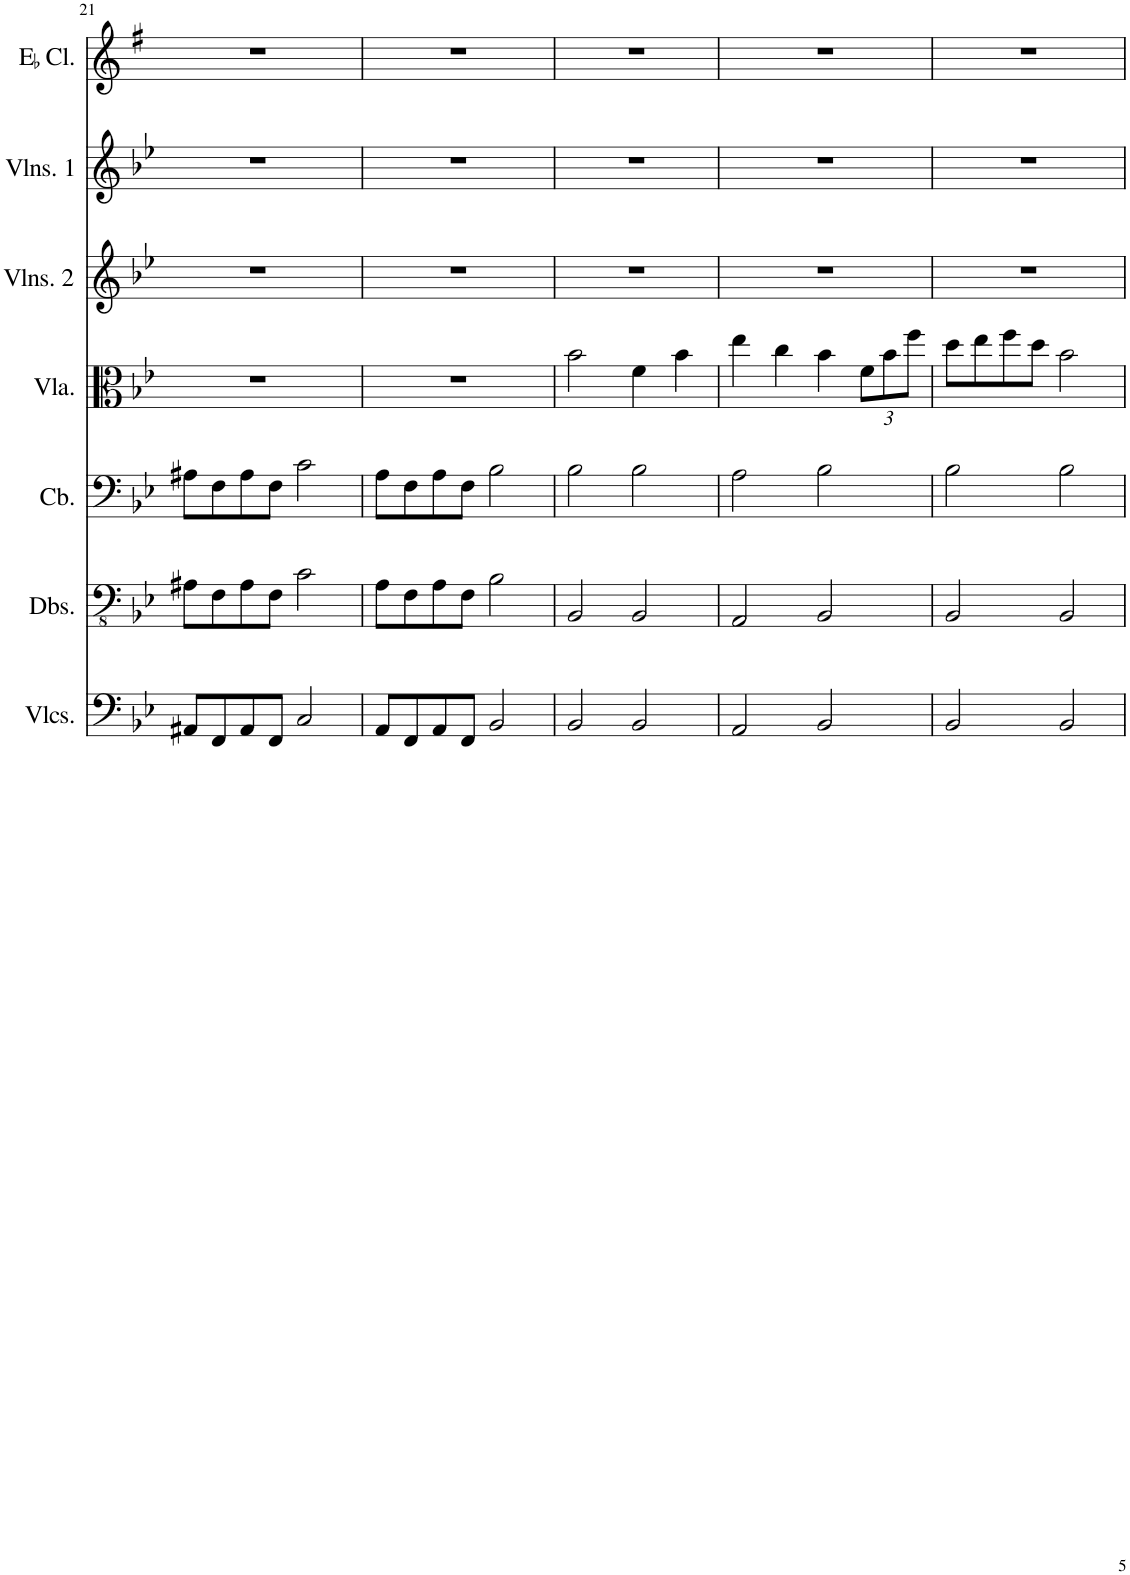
**kern	**kern	**kern	**kern	**kern	**kern	**kern
*part7	*part6	*part5	*part4	*part3	*part2	*part1
*staff7	*staff6	*staff5	*staff4	*staff3	*staff2	*staff1
*I"Violoncellos	*I"Double Basses	*I"Contrabass	*I"Viola	*I"Violins 2	*I"Violins 1	*I"EaccidentalFlat Clarinet
*I'Vlcs.	*I'Dbs.	*I'Cb.	*I'Vla.	*I'Vlns. 2	*I'Vlns. 1	*I'EaccidentalFlat Cl.
!!LO:PB:g=z
*clefF4	*clefFv4	*clefF4	*clefC3	*clefG2	*clefG2	*clefG2
*	*	*Trd7c12	*	*	*	*Trd-2c-3
*k[b-e-]	*k[b-e-]	*k[b-e-]	*k[b-e-]	*k[b-e-]	*k[b-e-]	*k[f#]
=21	=21	=21	=21	=21	=21	=21
8AA#X/L	8AA#X\L	8A#X\L	1r	1r	1r	1r
8FF/	8FF\	8F\	.	.	.	.
8AA#/	8AA#\	8A#\	.	.	.	.
8FF/J	8FF\J	8F\J	.	.	.	.
2C/	2C\	2c\	.	.	.	.
=22	=22	=22	=22	=22	=22	=22
8AA/L	8AA\L	8A\L	1r	1r	1r	1r
8FF/	8FF\	8F\	.	.	.	.
8AA/	8AA\	8A\	.	.	.	.
8FF/J	8FF\J	8F\J	.	.	.	.
2BB-/	2BB-\	2B-\	.	.	.	.
=23	=23	=23	=23	=23	=23	=23
2BB-/	2BBB-/	2B-\	2b-\	1r	1r	1r
2BB-/	2BBB-/	2B-\	4f\	.	.	.
.	.	.	4b-\	.	.	.
=24	=24	=24	=24	=24	=24	=24
2AA/	2AAA/	2A\	4ee-\	1r	1r	1r
.	.	.	4cc\	.	.	.
2BB-/	2BBB-/	2B-\	4b-\	.	.	.
*	*	*	*Xbrackettup	*	*	*
.	.	.	12f\L	.	.	.
.	.	.	12b-\	.	.	.
.	.	.	12ff\J	.	.	.
=25	=25	=25	=25	=25	=25	=25
2BB-/	2BBB-/	2B-\	8dd\L	1r	1r	1r
.	.	.	8ee-\	.	.	.
.	.	.	8ff\	.	.	.
.	.	.	8dd\J	.	.	.
2BB-/	2BBB-/	2B-\	2b-\	.	.	.
=	=	=	=	=	=	=
*-	*-	*-	*-	*-	*-	*-
